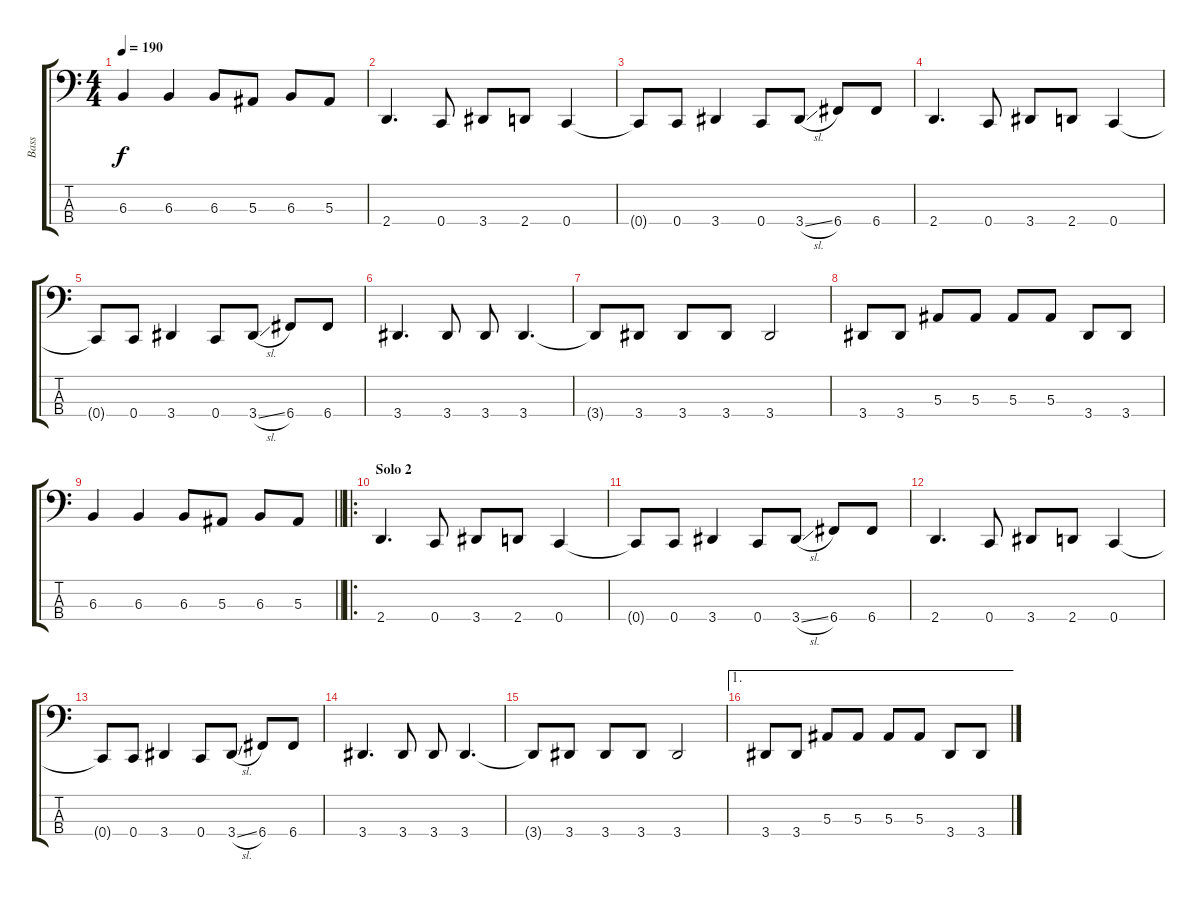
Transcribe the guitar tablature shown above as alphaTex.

\track ("Bass" "Bass") {instrument electricbasspick}
\staff {score tabs}
\tuning (Eb2 Bb1 F1 C1) {hide}
\ts (4 4)
\tempo 190
\clef f4
\ks c
6.3.4{dy f} 6.3.4 6.3.8 5.3.8 6.3.8 5.3.8 |
2.4.4{d} 0.4.8 3.4.8 2.4.8 0.4.4 |
0.4{t}.8 0.4.8 3.4.4 0.4.8 3.4{sl}.8 6.4.8 6.4.8 |
2.4.4{d} 0.4.8 3.4.8 2.4.8 0.4.4 |
0.4{t}.8 0.4.8 3.4.4 0.4.8 3.4{sl}.8 6.4.8 6.4.8 |
3.4.4{d} 3.4.8 3.4.8 3.4.4{d} |
3.4{t}.8 3.4.8 3.4.8 3.4.8 3.4.2 |
3.4.8 3.4.8 5.3.8 5.3.8 5.3.8 5.3.8 3.4.8 3.4.8 |
\barLineRight lightlight
6.3.4 6.3.4 6.3.8 5.3.8 6.3.8 5.3.8 |
\ro
\section ("" "Solo 2")
2.4.4{d} 0.4.8 3.4.8 2.4.8 0.4.4 |
0.4{t}.8 0.4.8 3.4.4 0.4.8 3.4{sl}.8 6.4.8 6.4.8 |
2.4.4{d} 0.4.8 3.4.8 2.4.8 0.4.4 |
0.4{t}.8 0.4.8 3.4.4 0.4.8 3.4{sl}.8 6.4.8 6.4.8 |
3.4.4{d} 3.4.8 3.4.8 3.4.4{d} |
3.4{t}.8 3.4.8 3.4.8 3.4.8 3.4.2 |
\ae 1
3.4.8 3.4.8 5.3.8 5.3.8 5.3.8 5.3.8 3.4.8 3.4.8
